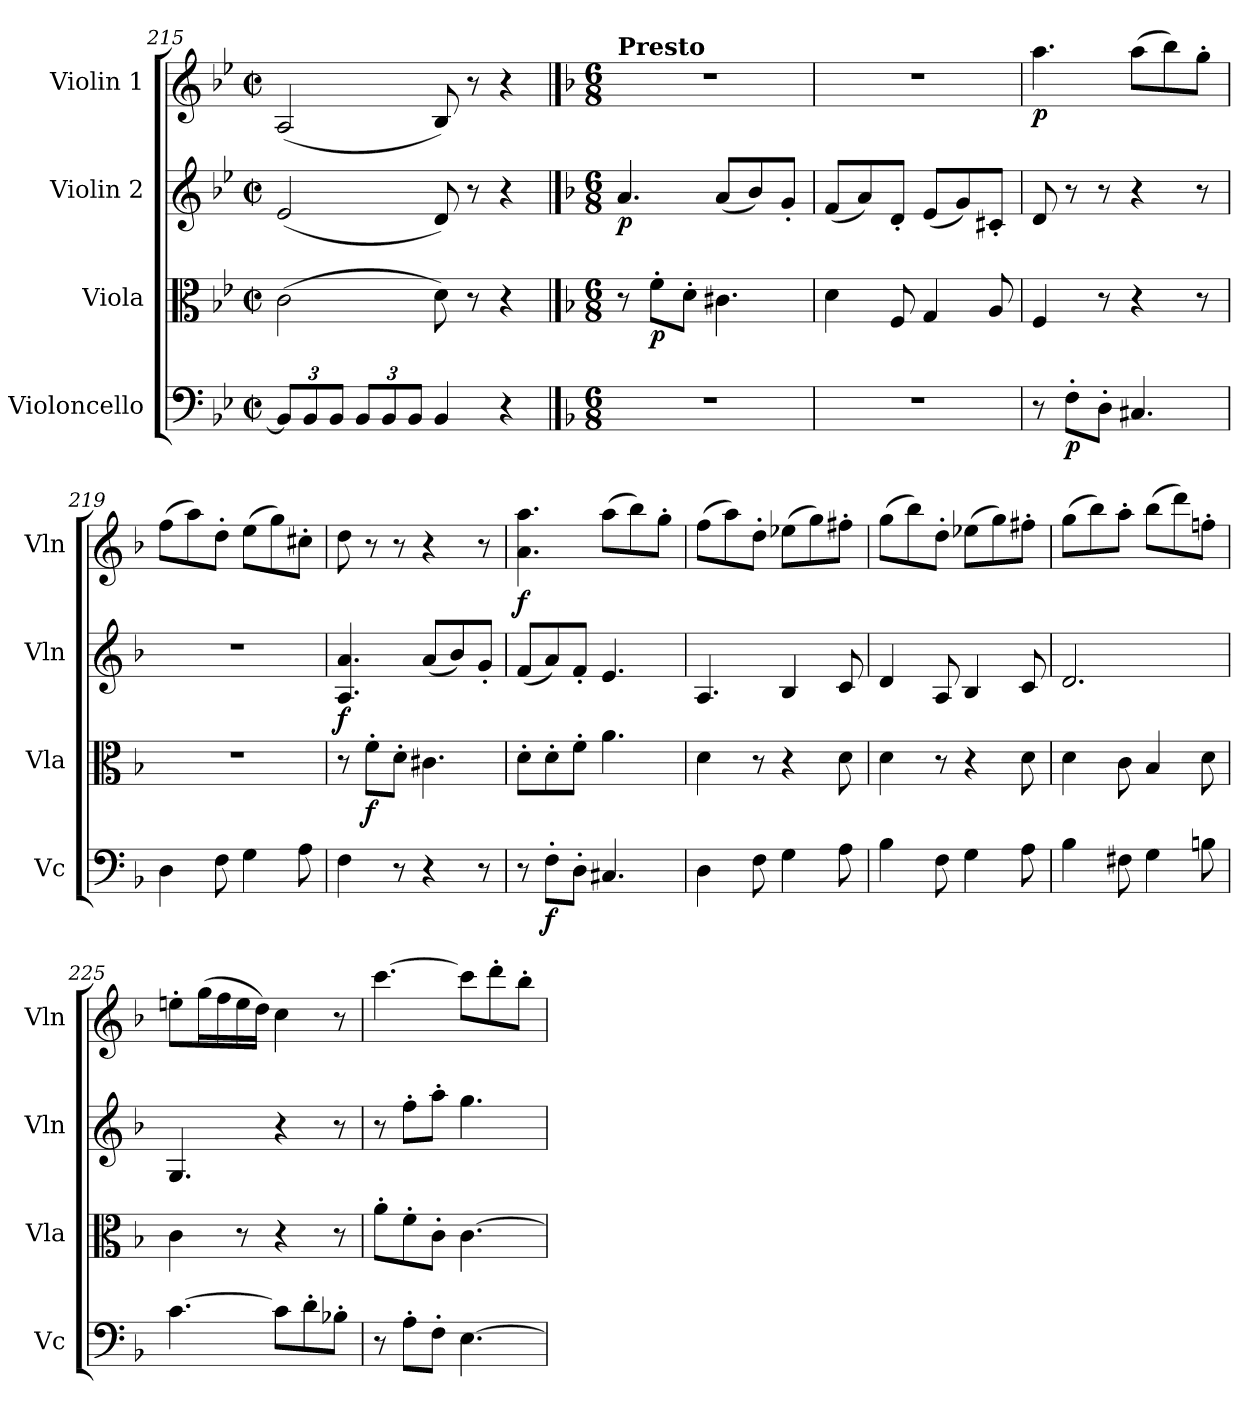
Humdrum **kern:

**kern	**dynam	**kern	**dynam	**kern	**dynam	**kern	**dynam
*part4	*part4	*part3	*part3	*part2	*part2	*part1	*part1
*staff4	*staff4	*staff3	*staff3	*staff2	*staff2	*staff1	*staff1
*I"Violoncello	*	*I"Viola	*	*I"Violin 2	*	*I"Violin 1	*
*I'Vc	*	*I'Vla	*	*I'Vln	*	*I'Vln	*
*clefF4	*	*clefC3	*	*clefG2	*	*clefG2	*
*k[b-e-]	*	*k[b-e-]	*	*k[b-e-]	*	*k[b-e-]	*
*M2/2	*	*M2/2	*	*M2/2	*	*M2/2	*
*met(c|)	*	*met(c|)	*	*met(c|)	*	*met(c|)	*
*Xbrackettup	*	*	*	*	*	*	*
=215	=215	=215	=215	=215	=215	=215	=215
12BB-/L]	.	(>2c\	.	(<2e-/	.	(<2A/	.
12BB-/	.	.	.	.	.	.	.
12BB-/J	.	.	.	.	.	.	.
12BB-/L	.	.	.	.	.	.	.
12BB-/	.	.	.	.	.	.	.
12BB-/J	.	.	.	.	.	.	.
4BB-/	.	8d\)	.	8d/)	.	8B-/)	.
.	.	8r	.	8r	.	8r	.
4r	.	4r	.	4r	.	4r	.
!!LO:PB:g=z
==216	==216	==216	==216	==216	==216	==216	==216
*k[b-]	*	*k[b-]	*	*k[b-]	*	*k[b-]	*
*M6/8	*	*M6/8	*	*M6/8	*	*M6/8	*
!	!	!	!	!	!	!LO:TX:a:B:t=Presto	!
!	!	!	!	!	!LO:DY:b	!	!
2.r	.	8r	.	4.a/	p	2.r	.
!	!	!	!LO:DY:b	!	!	!	!
.	.	8f'\L	p	.	.	.	.
.	.	8d'\J	.	.	.	.	.
.	.	4.c#X\	.	(<8a/L	.	.	.
.	.	.	.	8b-/)	.	.	.
.	.	.	.	8g'/J	.	.	.
=217	=217	=217	=217	=217	=217	=217	=217
2.r	.	4d\	.	(<8f/L	.	2.r	.
.	.	.	.	8a/)	.	.	.
.	.	8F/	.	8d'/J	.	.	.
.	.	4G/	.	(<8e/L	.	.	.
.	.	.	.	8g/)	.	.	.
.	.	8A/	.	8c#X'/J	.	.	.
=218	=218	=218	=218	=218	=218	=218	=218
!	!	!	!	!	!	!	!LO:DY:b
8r	.	4F/	.	8d/	.	4.aa\	p
!	!LO:DY:b	!	!	!	!	!	!
8F'\L	p	.	.	8r	.	.	.
8D'\J	.	8r	.	8r	.	.	.
4.C#X/	.	4r	.	4r	.	(>8aa\L	.
.	.	.	.	.	.	8bb-\)	.
.	.	8r	.	8r	.	8gg'\J	.
!!LO:LB:g=z
=219	=219	=219	=219	=219	=219	=219	=219
4D\	.	2.r	.	2.r	.	(>8ff\L	.
.	.	.	.	.	.	8aa\)	.
8F\	.	.	.	.	.	8dd'\J	.
4G\	.	.	.	.	.	(>8ee\L	.
.	.	.	.	.	.	8gg\)	.
8A\	.	.	.	.	.	8cc#X'\J	.
=220	=220	=220	=220	=220	=220	=220	=220
!	!	!	!	!	!LO:DY:b	!	!
4F\	.	8r	.	4.A/ 4.a/	f	8dd\	.
!	!	!	!LO:DY:b	!	!	!	!
.	.	8f'\L	f	.	.	8r	.
8r	.	8d'\J	.	.	.	8r	.
4r	.	4.c#X\	.	(<8a/L	.	4r	.
.	.	.	.	8b-/)	.	.	.
8r	.	.	.	8g'/J	.	8r	.
=221	=221	=221	=221	=221	=221	=221	=221
!	!	!	!	!	!	!	!LO:DY:b
8r	.	8d'\L	.	(<8f/L	.	4.a\ 4.aa\	f
!	!LO:DY:b	!	!	!	!	!	!
8F'\L	f	8d'\	.	8a/)	.	.	.
8D'\J	.	8f'\J	.	8f'/J	.	.	.
4.C#X/	.	4.a\	.	4.e/	.	(>8aa\L	.
.	.	.	.	.	.	8bb-\)	.
.	.	.	.	.	.	8gg'\J	.
=222	=222	=222	=222	=222	=222	=222	=222
4D\	.	4d\	.	4.A/	.	(>8ff\L	.
.	.	.	.	.	.	8aa\)	.
8F\	.	8r	.	.	.	8dd'\J	.
4G\	.	4r	.	4B-/	.	(>8ee-X\L	.
.	.	.	.	.	.	8gg\)	.
8A\	.	8d\	.	8c/	.	8ff#X'\J	.
!!LO:LB:g=z
=223	=223	=223	=223	=223	=223	=223	=223
4B-\	.	4d\	.	4d/	.	(>8gg\L	.
.	.	.	.	.	.	8bb-\)	.
8F\	.	8r	.	8A/	.	8dd'\J	.
4G\	.	4r	.	4B-/	.	(>8ee-X\L	.
.	.	.	.	.	.	8gg\)	.
8A\	.	8d\	.	8c/	.	8ff#X'\J	.
=224	=224	=224	=224	=224	=224	=224	=224
4B-\	.	4d\	.	2.d/	.	(>8gg\L	.
.	.	.	.	.	.	8bb-\)	.
8F#X\	.	8c\	.	.	.	8aa'\J	.
4G\	.	4B-/	.	.	.	(>8bb-\L	.
.	.	.	.	.	.	8ddd\)	.
8Bn\	.	8d\	.	.	.	8ffn'\J	.
=225	=225	=225	=225	=225	=225	=225	=225
[4.c\	.	4c\	.	4.G/	.	8een'\L	.
.	.	.	.	.	.	(>16gg\L	.
.	.	.	.	.	.	16ff\	.
.	.	8r	.	.	.	16ee\	.
.	.	.	.	.	.	16dd\JJ)	.
8c\L]	.	4r	.	4r	.	4cc\	.
8d'\	.	.	.	.	.	.	.
8B-X'\J	.	8r	.	8r	.	8r	.
=226	=226	=226	=226	=226	=226	=226	=226
8r	.	8a'\L	.	8r	.	[4.ccc\	.
8A'\L	.	8f'\	.	8ff'\L	.	.	.
8F'\J	.	8c'\J	.	8aa'\J	.	.	.
[4.E\	.	[4.c\	.	4.gg\	.	8ccc\L]	.
.	.	.	.	.	.	8ddd'\	.
.	.	.	.	.	.	8bb-'\J	.
=	=	=	=	=	=	=	=
*-	*-	*-	*-	*-	*-	*-	*-
